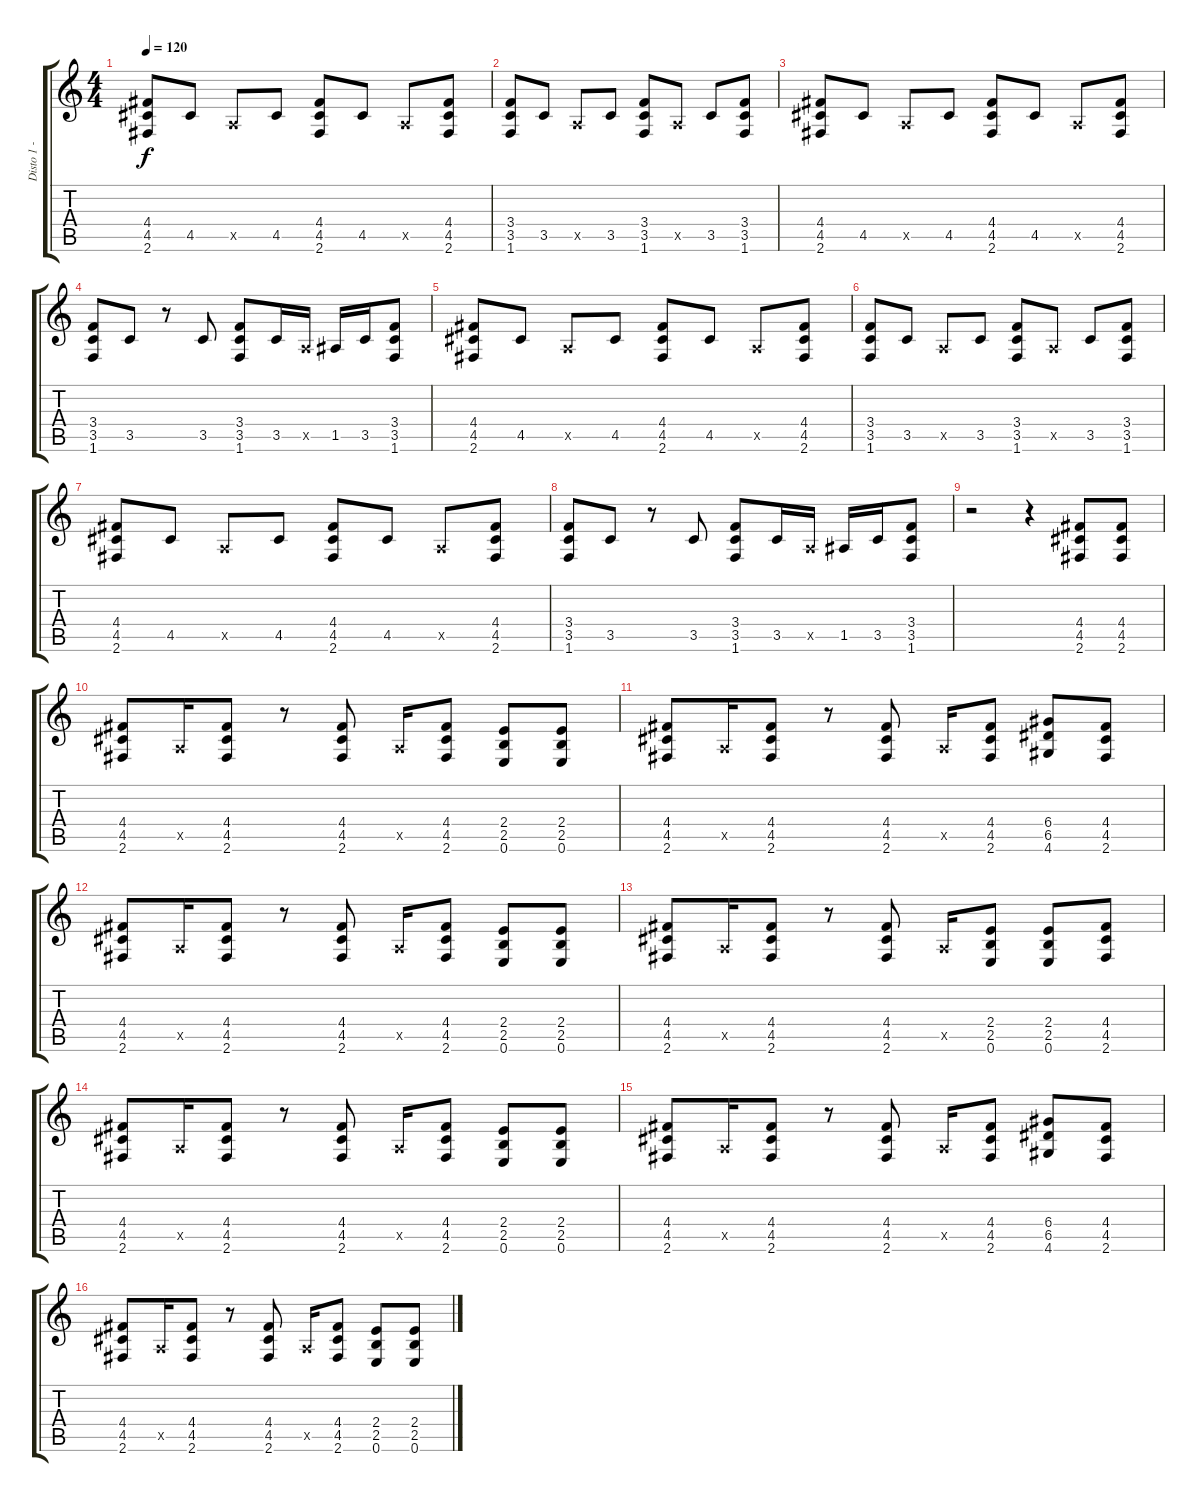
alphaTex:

\track ("Disto 1 - Right" "Disto 1 - ") {instrument distortionguitar}
\staff {score tabs}
\tuning (E4 B3 G3 D3 A2 E2) {hide}
\ts (4 4)
\tempo 120
\clef g2
\ks c
(4.4 4.5 2.6).8{dy f} 4.5.8 0.5{x}.8 4.5.8 (4.4 4.5 2.6).8 4.5.8 0.5{x}.8 (4.4 4.5 2.6).8 |
(3.4 3.5 1.6).8 3.5.8 0.5{x}.8 3.5.8 (3.4 3.5 1.6).8 0.5{x}.8 3.5.8 (3.4 3.5 1.6).8 |
(4.4 4.5 2.6).8 4.5.8 0.5{x}.8 4.5.8 (4.4 4.5 2.6).8 4.5.8 0.5{x}.8 (4.4 4.5 2.6).8 |
(3.4 3.5 1.6).8 3.5.8 r.8 3.5.8 (3.4 3.5 1.6).8 3.5.16 0.5{x}.16 1.5.16 3.5.16 (3.4 3.5 1.6).8 |
(4.4 4.5 2.6).8 4.5.8 0.5{x}.8 4.5.8 (4.4 4.5 2.6).8 4.5.8 0.5{x}.8 (4.4 4.5 2.6).8 |
(3.4 3.5 1.6).8 3.5.8 0.5{x}.8 3.5.8 (3.4 3.5 1.6).8 0.5{x}.8 3.5.8 (3.4 3.5 1.6).8 |
(4.4 4.5 2.6).8 4.5.8 0.5{x}.8 4.5.8 (4.4 4.5 2.6).8 4.5.8 0.5{x}.8 (4.4 4.5 2.6).8 |
(3.4 3.5 1.6).8 3.5.8 r.8 3.5.8 (3.4 3.5 1.6).8 3.5.16 0.5{x}.16 1.5.16 3.5.16 (3.4 3.5 1.6).8 |
r.2 r.4 (4.4 4.5 2.6).8 (4.4 4.5 2.6).8 |
(4.4 4.5 2.6).8 0.5{x}.16 (4.4 4.5 2.6).8 r.8 (4.4 4.5 2.6).8 0.5{x}.16 (4.4 4.5 2.6).8 (2.4 2.5 0.6).8 (2.4 2.5 0.6).8 |
(4.4 4.5 2.6).8 0.5{x}.16 (4.4 4.5 2.6).8 r.8 (4.4 4.5 2.6).8 0.5{x}.16 (4.4 4.5 2.6).8 (6.4 6.5 4.6).8 (4.4 4.5 2.6).8 |
(4.4 4.5 2.6).8 0.5{x}.16 (4.4 4.5 2.6).8 r.8 (4.4 4.5 2.6).8 0.5{x}.16 (4.4 4.5 2.6).8 (2.4 2.5 0.6).8 (2.4 2.5 0.6).8 |
(4.4 4.5 2.6).8 0.5{x}.16 (4.4 4.5 2.6).8 r.8 (4.4 4.5 2.6).8 0.5{x}.16 (2.4 2.5 0.6).8 (2.4 2.5 0.6).8 (4.4 4.5 2.6).8 |
(4.4 4.5 2.6).8 0.5{x}.16 (4.4 4.5 2.6).8 r.8 (4.4 4.5 2.6).8 0.5{x}.16 (4.4 4.5 2.6).8 (2.4 2.5 0.6).8 (2.4 2.5 0.6).8 |
(4.4 4.5 2.6).8 0.5{x}.16 (4.4 4.5 2.6).8 r.8 (4.4 4.5 2.6).8 0.5{x}.16 (4.4 4.5 2.6).8 (6.4 6.5 4.6).8 (4.4 4.5 2.6).8 |
(4.4 4.5 2.6).8 0.5{x}.16 (4.4 4.5 2.6).8 r.8 (4.4 4.5 2.6).8 0.5{x}.16 (4.4 4.5 2.6).8 (2.4 2.5 0.6).8 (2.4 2.5 0.6).8
